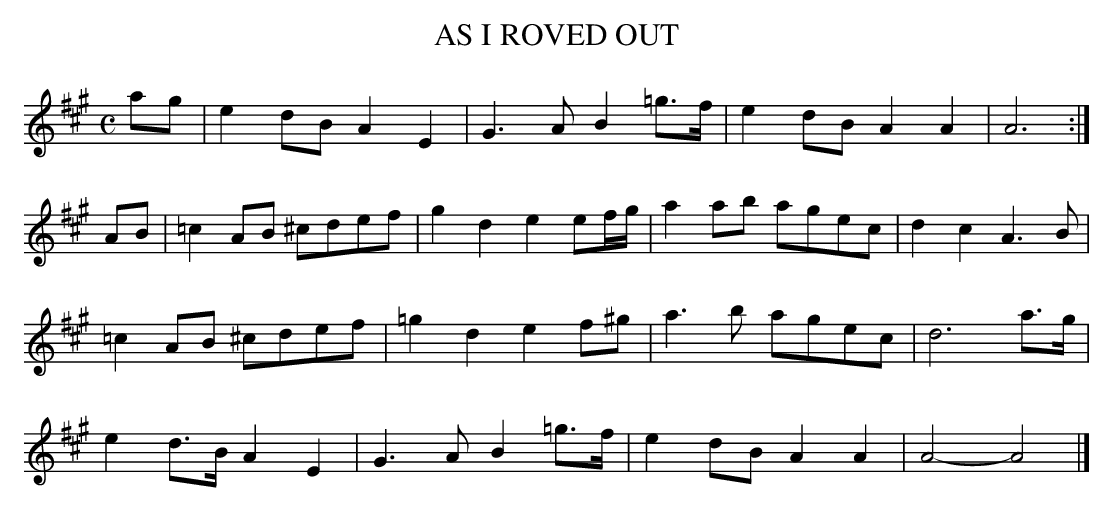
X:1
T:AS I ROVED OUT
Y:"with expression"
M:C
L:1/8
K:A
ag|e2dB A2E2|G3A B2=g>f|e2dB A2A2|A6:|
AB|=c2AB ^cdef|g2d2 e2ef/g/|a2ab agec|d2c2 A3B|
=c2AB ^cdef|=g2d2 e2f^g|a3b agec|d6 a>g|
e2d>B A2E2|G3A B2=g>f|e2dB A2A2|A4-A4|]
